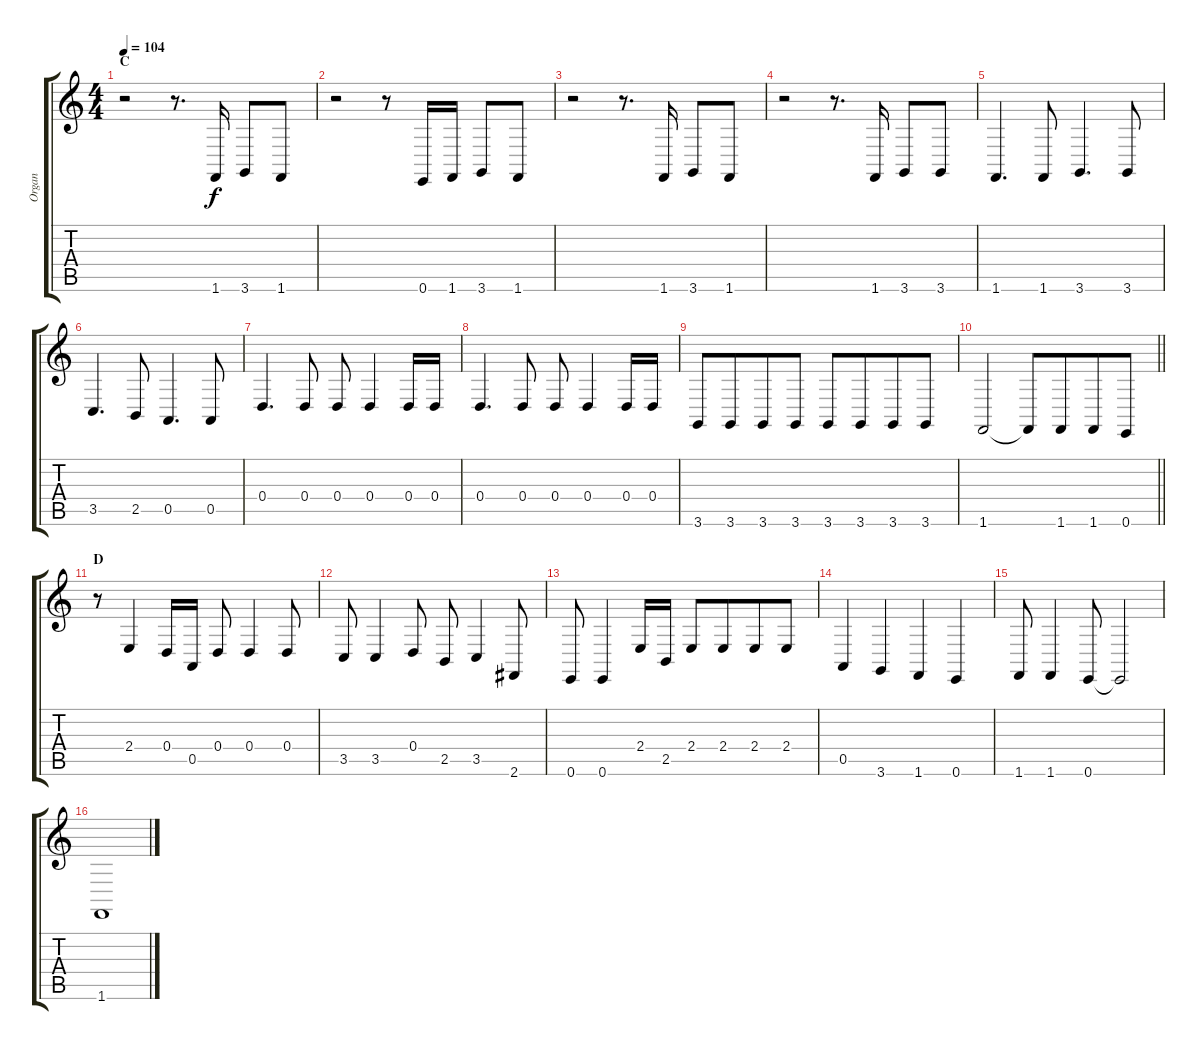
\track ("Organ" "Organ") {instrument drawbarorgan}
\staff {score tabs}
\tuning (E4 B3 G3 D3 A2 E2) {hide}
\ts (4 4)
\section ("" "C")
\tempo 104
\clef g2
\ks c
r.2{dy f} r.8{d} 1.6.16 3.6.8 1.6.8 |
r.2 r.8 0.6.16 1.6.16 3.6.8 1.6.8 |
r.2 r.8{d} 1.6.16 3.6.8 1.6.8 |
r.2 r.8{d} 1.6.16 3.6.8 3.6.8 |
1.6.4{d} 1.6.8 3.6.4{d} 3.6.8 |
3.5.4{d} 2.5.8 0.5.4{d} 0.5.8 |
0.4.4{d} 0.4.8 0.4.8 0.4.4 0.4.16 0.4.16 |
0.4.4{d} 0.4.8 0.4.8 0.4.4 0.4.16 0.4.16 |
3.6.8 3.6.8{beam merge} 3.6.8 3.6.8 3.6.8 3.6.8{beam merge} 3.6.8 3.6.8 |
\barLineRight lightlight
1.6.2 1.6{t}.8 1.6.8{beam merge} 1.6.8 0.6.8 |
\section ("" "D")
r.8 2.4.4 0.4.16 0.5.16 0.4.8 0.4.4 0.4.8 |
3.5.8 3.5.4 0.4.8 2.5.8 3.5.4 2.6.8 |
0.6.8 0.6.4 2.4.16 2.5.16 2.4.8 2.4.8{beam merge} 2.4.8 2.4.8 |
0.5.4 3.6.4 1.6.4 0.6.4 |
1.6.8 1.6.4 0.6.8 0.6{t}.2 |
1.6.1
